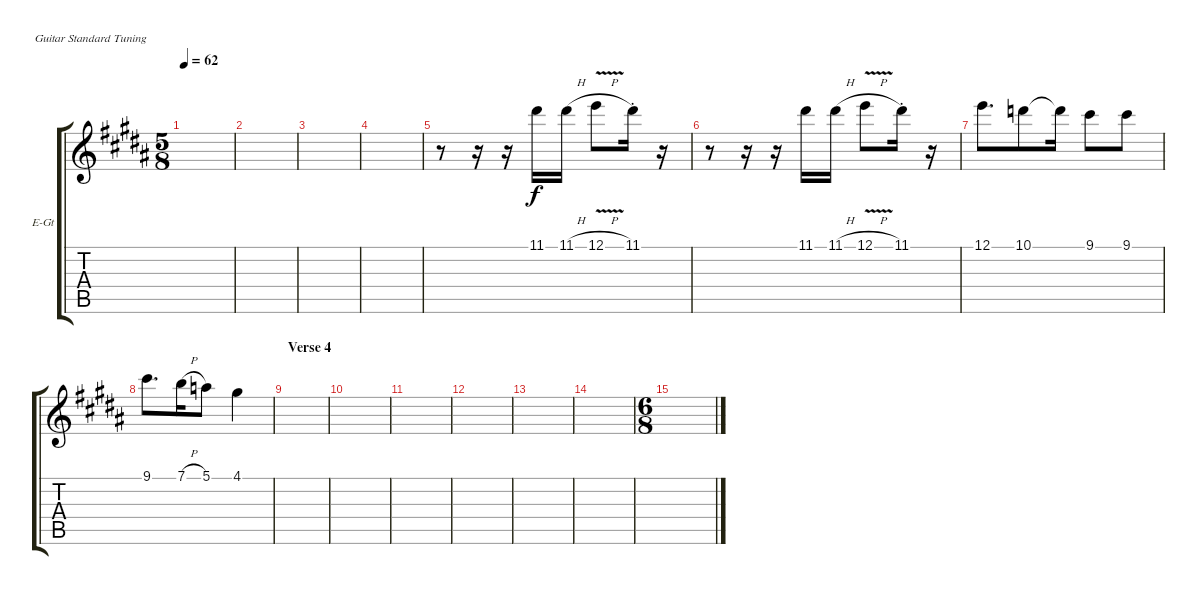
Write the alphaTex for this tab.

\defaultSystemsLayout 4
\bracketExtendMode groupsimilarinstruments
\firstSystemTrackNameOrientation horizontal
\otherSystemsTrackNameOrientation horizontal
\track ("Solo Guitar II" "E-Gt") {instrument electricguitarclean}
\staff {score tabs}
\tuning (E4 B3 G3 D3 A2 E2)
\ts (5 8)
\tempo 62
\clef g2
\scale
0.333333
\ks g#minor
|
\scale
0.333333 |
\scale
0.333333 |
\scale
0.333333 |
\scale
0.333333 r.8 r.16 r.16 11.1.16 11.1{h}.16 12.1{v h}.8 11.1{st}.16 r.16 |
r.8 r.16 r.16 11.1.16 11.1{h}.16 12.1{v h}.8 11.1{st}.16 r.16 |
12.1.8{d} 10.1.8 10.1{t}.16 9.1.8 9.1.8 |
9.1.8{d} 7.1{h}.16 5.1.8 4.1.4 |
\section ("" "Verse 4")
|
|
|
|
|
|
\ts (6 8)
